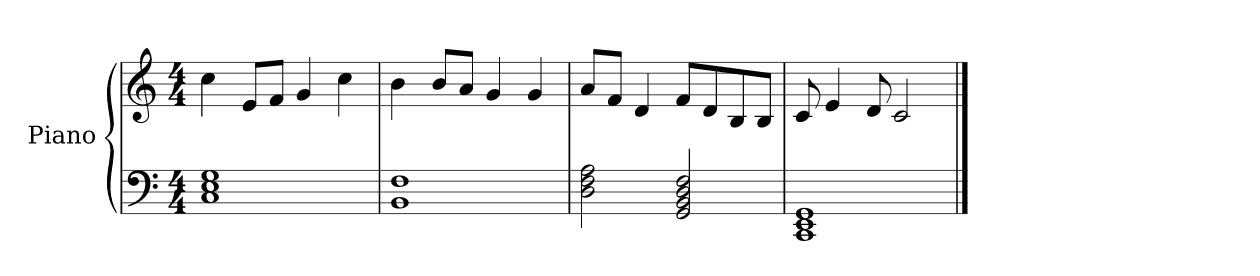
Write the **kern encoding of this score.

**kern	**kern
*part2	*part1
*staff2	*staff1
*I"Piano	*I"Piano
*I'Pno	*I'Pno
*clefF4	*clefG2
*k[]	*k[]
*C:	*C:
*M4/4	*M4/4
*MM120	*MM120
=1	=1
1C 1E 1G	4cc
.	8eL
.	8fJ
.	4g
.	4cc
=2	=2
1BB 1F	4b
.	8bL
.	8aJ
.	4g
.	4g
=3	=3
2D 2F 2A	8aL
.	8fJ
.	4d
2GG 2BB 2D 2F	8fL
.	8d
.	8B
.	8BJ
=4	=4
1CC 1EE 1GG	8c
.	4e
.	8d
.	2c
==	==
*-	*-
